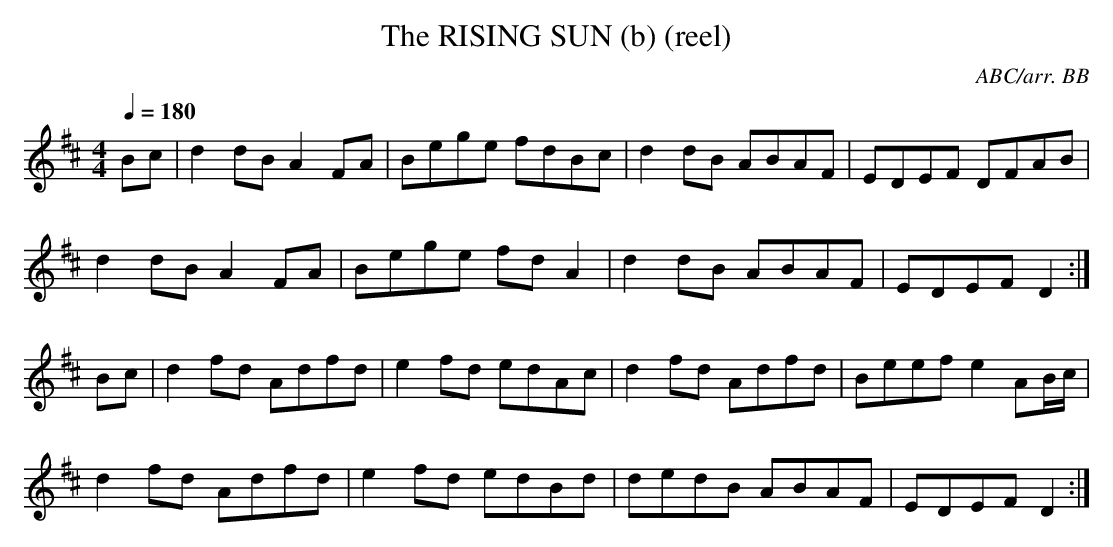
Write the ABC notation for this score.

X:1
T:RISING SUN (b) (reel), The
C:ABC/arr. BB
Q:1/4=180
L:1/8
M:4/4
K:D
Bc|d2dB A2FA|Bege fdBc|d2dB ABAF|EDEF DFAB|
d2 dB A2 FA|Bege fd A2|d2 dB ABAF|EDEF D2 :|
Bc|d2 fd Adfd|e2 fd edAc|d2 fd Adfd|Beef e2 AB/c/|
d2 fd Adfd|e2 fd edBd|dedB ABAF|EDEF D2:|
